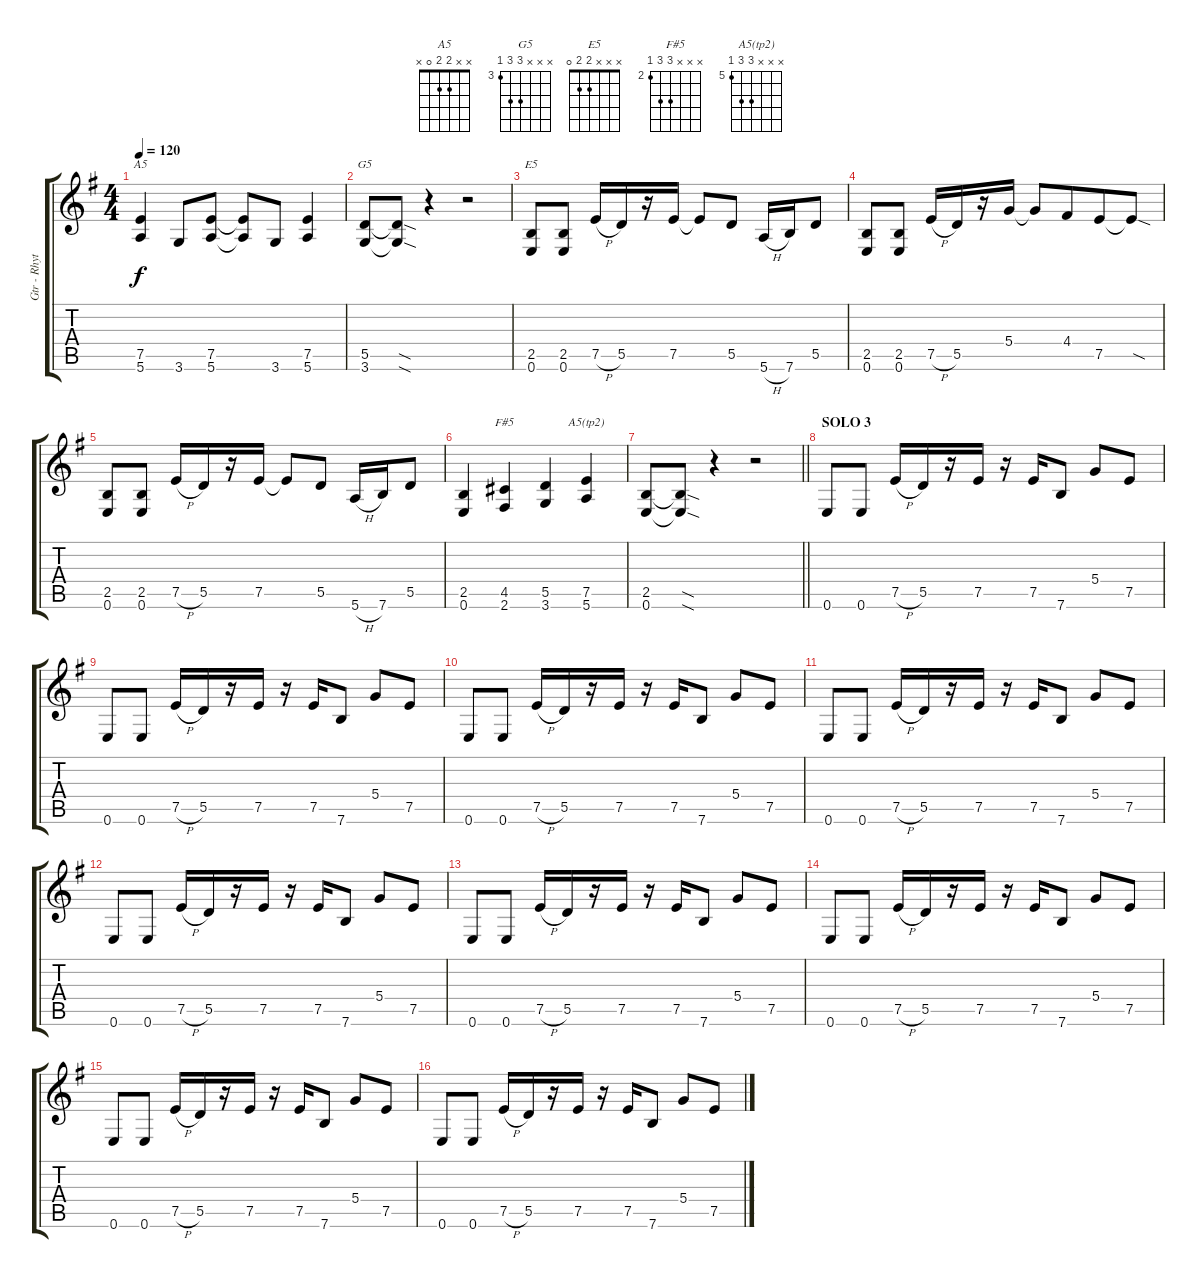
\track ("Gtr - Rhythm 1" "Gtr - Rhyt") {instrument overdrivenguitar}
\staff {score tabs}
\tuning (E4 B3 G3 D3 A2 E2) {hide}
\chord ("A5" x x 2 2 0 x)
\chord ("G5" x x x 5 5 3) {firstfret 3}
\chord ("E5" x x x 2 2 0)
\chord ("F#5" x x x 4 4 2) {firstfret 2}
\chord ("A5(tp2)" x x x 7 7 5) {firstfret 5}
\ts (4 4)
\tempo 120
\clef g2
\ks eminor
(7.5 5.6).4{ch "A5" dy f} 3.6.8 (7.5 5.6).8 (7.5{t} 5.6{t}).8 3.6.8 (7.5 5.6).4 |
(5.5 3.6).8{ch "G5"} (5.5{sod t} 3.6{sod t}).8 r.4 r.2 |
(2.5 0.6).8{ch "E5"} (2.5 0.6).8 7.5{h}.16 5.5.16 r.16 7.5.16 7.5{t}.8 5.5.8 5.6{h}.16 7.6.16 5.5.8 |
(2.5 0.6).8 (2.5 0.6).8 7.5{h}.16 5.5.16 r.16 5.4.16 5.4{t}.8 4.4.8{beam merge} 7.5.8 7.5{sod t}.8 |
(2.5 0.6).8 (2.5 0.6).8 7.5{h}.16 5.5.16 r.16 7.5.16 7.5{t}.8 5.5.8 5.6{h}.16 7.6.16 5.5.8 |
(2.5 0.6).4 (4.5 2.6).4{ch "F#5"} (5.5 3.6).4 (7.5 5.6).4{ch "A5(tp2)"} |
\barLineRight lightlight
(2.5 0.6).8 (2.5{sod t} 0.6{sod t}).8 r.4 r.2 |
\section ("" "SOLO 3")
0.6.8 0.6.8 7.5{h}.16 5.5.16 r.16 7.5.16 r.16 7.5.16 7.6.8 5.4.8 7.5.8 |
0.6.8 0.6.8 7.5{h}.16 5.5.16 r.16 7.5.16 r.16 7.5.16 7.6.8 5.4.8 7.5.8 |
0.6.8 0.6.8 7.5{h}.16 5.5.16 r.16 7.5.16 r.16 7.5.16 7.6.8 5.4.8 7.5.8 |
0.6.8 0.6.8 7.5{h}.16 5.5.16 r.16 7.5.16 r.16 7.5.16 7.6.8 5.4.8 7.5.8 |
0.6.8 0.6.8 7.5{h}.16 5.5.16 r.16 7.5.16 r.16 7.5.16 7.6.8 5.4.8 7.5.8 |
0.6.8 0.6.8 7.5{h}.16 5.5.16 r.16 7.5.16 r.16 7.5.16 7.6.8 5.4.8 7.5.8 |
0.6.8 0.6.8 7.5{h}.16 5.5.16 r.16 7.5.16 r.16 7.5.16 7.6.8 5.4.8 7.5.8 |
0.6.8 0.6.8 7.5{h}.16 5.5.16 r.16 7.5.16 r.16 7.5.16 7.6.8 5.4.8 7.5.8 |
0.6.8 0.6.8 7.5{h}.16 5.5.16 r.16 7.5.16 r.16 7.5.16 7.6.8 5.4.8 7.5.8
